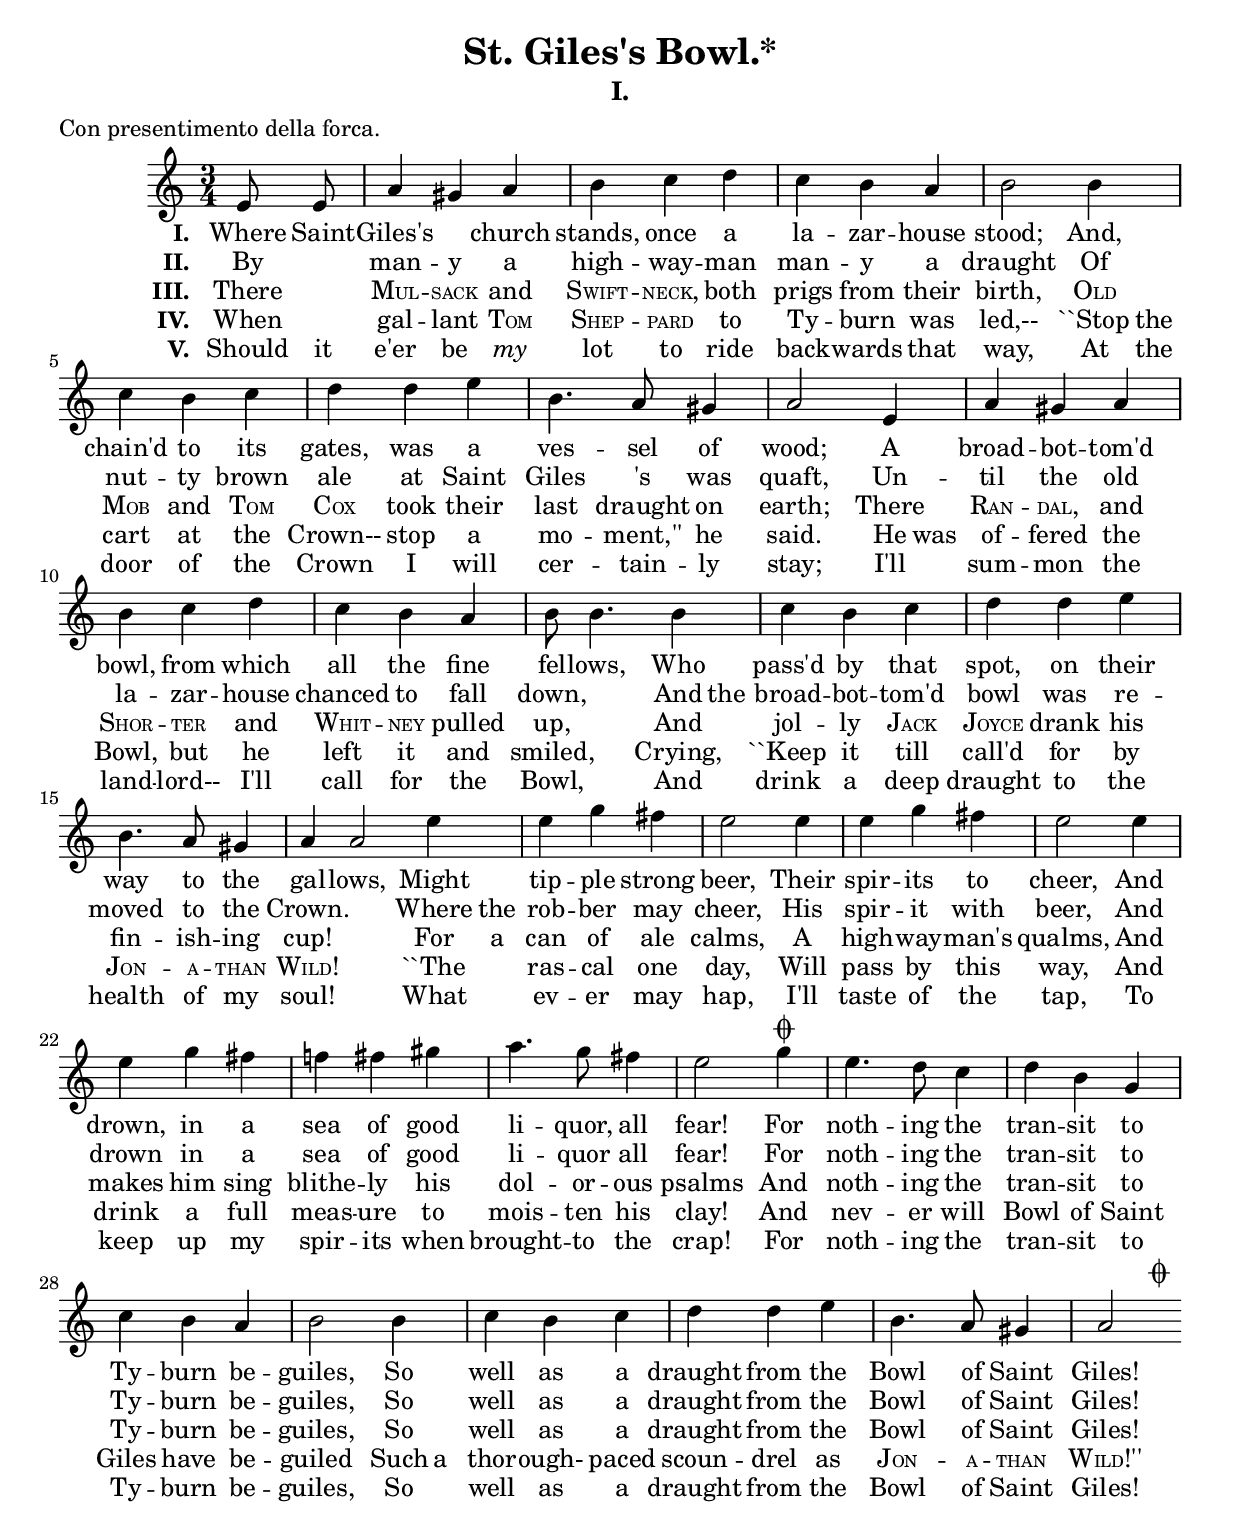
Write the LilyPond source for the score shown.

     \version "2.4.2"
     \header {
       title = "St. Giles's Bowl.*"
       subtitle = "I."
       meter = "Con presentimento della forca."
     }

     melody = \relative c' {
        \clef treble
        \key a \minor
        \time 3/4

        \partial 8*2
        e8 e
        a4 gis a
        b4 c d
        c b a
        b2 b4
        c b c
        d d e
        b4. a8 gis4
        a2 e4
        a gis a
        b c d
        c b a
        b8 b4. b4
        c b c
        d d e
        b4. a8 gis4
        a a2 \bar ".|."
        \partial 4*1
        e'4
        \repeat unfold 2 { e g fis
        e2 e4 }
        e g fis
        f! fis gis
        a4. g8 fis4
           \once \override Script
           #'extra-offset = #'(-5.2 . 0.0)
        e2 g4\coda
        e4. d8 c4
        d b g
        c b a
        b2 b4
        c b c
        d d e
        b4. a8 gis4
           \once \override Script
           #'extra-offset = #'(5.2 . 0.0)
        a2\coda \bar ".|."
     }

     stanzaone = \lyricmode {
        \set stanza = "I. "
        \partial 8*2
        Where8 Saint8 --
        Giles's2 church4
        stands, once a
        la -- zar -- house
        stood;2 And,4
        chain'd to its
        gates, was a
        ves4. -- sel8 of4
        wood;2 A4
        broad -- bot -- tom'd
        bowl, from which
        all the fine
        fel8 -- lows,4. Who4
        pass'd by that
        spot, on their
        way4. to8 the4
        gal -- lows,2
        \partial 4*1
        Might4
        tip -- ple strong
        beer,2 Their4
        spir -- its to
        cheer,2 And4
        drown, in a
        sea of good
        li4. -- quor,8 all4
        fear!2 For4
        noth4. -- ing8 the4
        tran -- sit to
        Ty -- burn be --
        guiles,2 So4
        well as a
        draught from the
        Bowl4. of8 Saint4
        Giles!2
     }

     stanzatwo = \lyricmode {
        \set stanza = "II. "
        \partial 8*2
        By4
        man -- y a
        high -- way -- man
        man -- y a
        draught2 Of4
        nut -- ty brown
        ale at Saint
        Giles4. 's8 was4
        quaft,2 Un4 --
        til the old
        la -- zar -- house
        chanced to fall
        down,2 And8 the
        broad4 -- bot -- tom'd
        bowl was re --
        moved4. to8 the4
        Crown.2.
        \partial 4*1
        Where8 the
        rob4 -- ber may
        cheer,2 His4
        spir -- it with
        beer,2 And4
        drown in a
        sea of good
        li4. -- quor8 all4
        fear!2 For4
        noth4. -- ing8 the4
        tran -- sit to
        Ty -- burn be --
        guiles,2 So4
        well as a
        draught from the
        Bowl4. of8 Saint4
        Giles!2
     }

     stanzathree = \lyricmode {
        \set stanza = "III. "
        \partial 8*2
        There4
        \markup { \override #'(font-shape . caps) Mul } -- \markup { \override #'(font-shape . caps) sack } and
        \markup { \override #'(font-shape . caps) Swift } -- \markup { \override #'(font-shape . caps) neck, } both
        prigs from their
        birth,2 \markup { \override #'(font-shape . caps) Old }4
        \markup { \override #'(font-shape . caps) Mob } and \markup { \override #'(font-shape . caps) Tom }
        \markup { \override #'(font-shape . caps) Cox } took their
        last4. draught8 on4
        earth;2 There4
        \markup { \override #'(font-shape . caps) Ran } -- \markup { \override #'(font-shape . caps) dal, } and
        \markup { \override #'(font-shape . caps) Shor } -- \markup { \override #'(font-shape . caps) ter } and
        \markup { \override #'(font-shape . caps) Whit } -- \markup { \override #'(font-shape . caps) ney } pulled
        up,2 And4
        jol4 -- ly \markup { \override #'(font-shape . caps) Jack }
        \markup { \override #'(font-shape . caps) Joyce } drank his
        fin4. -- ish8 -- ing4
        cup!2.
        \partial 4*1
        For8 a
        can4 of ale
        calms,2 A4
        high -- way -- man's
        qualms,2 And4
        makes him sing
        blithe -- ly his
        dol4. -- or8 -- ous4
        psalms2 And4
        noth4. -- ing8 the4
        tran -- sit to
        Ty -- burn be --
        guiles,2 So4
        well as a
        draught from the
        Bowl4. of8 Saint4
        Giles!2
     }

     stanzafour = \lyricmode {
        \set stanza = "IV. "
        \partial 8*2
        When4
        gal -- lant \markup { \override #'(font-shape . caps) Tom }
        \markup { \override #'(font-shape . caps) Shep } -- \markup { \override #'(font-shape . caps) pard } to
        Ty -- burn was
        led,--2 ``Stop8 the
        cart4 at the
        Crown-- stop a
        mo4. -- ment,''8 he4
        said.2 He8 was
        of4 -- fered the
        Bowl, but he
        left it and
        smiled,2 Crying,4
        ``Keep it till
        call'd for by
        \markup { \override #'(font-shape . caps) Jon }4. -- \markup { \override #'(font-shape . caps) a }8 -- \markup { \override #'(font-shape . caps) than }4
        \markup { \override #'(font-shape . caps) Wild! }2.
        \partial 4*1
        ``The4
        ras4 -- cal one
        day,2 Will4
        pass by this
        way,2 And4
        drink a full
        meas -- ure to
        mois4. -- ten8 his4
        clay!2 And4
        nev4. -- er8 will4
        Bowl of Saint
        Giles have be --
        guiled2 Such8 a
        thor4 -- ough- paced
        scoun -- drel as
        \markup { \override #'(font-shape . caps) Jon }4. -- \markup { \override #'(font-shape . caps) a }8 -- \markup { \override #'(font-shape . caps) than }4
        \markup { \override #'(font-shape . caps) Wild!'' }2
     }

     stanzafive = \lyricmode {
        \set stanza = "V. "
        \partial 8*2
        Should8 it
        e'er4 be \markup { \italic my }
        lot to ride
        back -- wards that
        way,2 At8 the
        door4 of the
        Crown I will
        cer4. -- tain8 -- ly4
        stay;2 I'll4
        sum -- mon the
        land -- lord-- I'll
        call for the
        Bowl,2 And4
        drink a deep
        draught to the
        health4. of8 my4
        soul!2.
        \partial 4*1
        What4
        ev -- er may
        hap,2 I'll4
        taste of the
        tap,2 To4
        keep up my
        spir -- its when
        brought4. -- to8 the4
        crap!2 For4
        noth4. -- ing8 the4
        tran -- sit to
        Ty -- burn be --
        guiles,2 So4
        well as a
        draught from the
        Bowl4. of8 Saint4
        Giles!2
     }

     \score{
        <<
           \context Voice = one {
              \autoBeamOff
              \melody
           }
           \new Lyrics \stanzaone
           \new Lyrics \stanzatwo
           \new Lyrics \stanzathree
           \new Lyrics \stanzafour
           \new Lyrics \stanzafive
        >>
        \layout { }
        \midi { \tempo 4=120 }
     }
